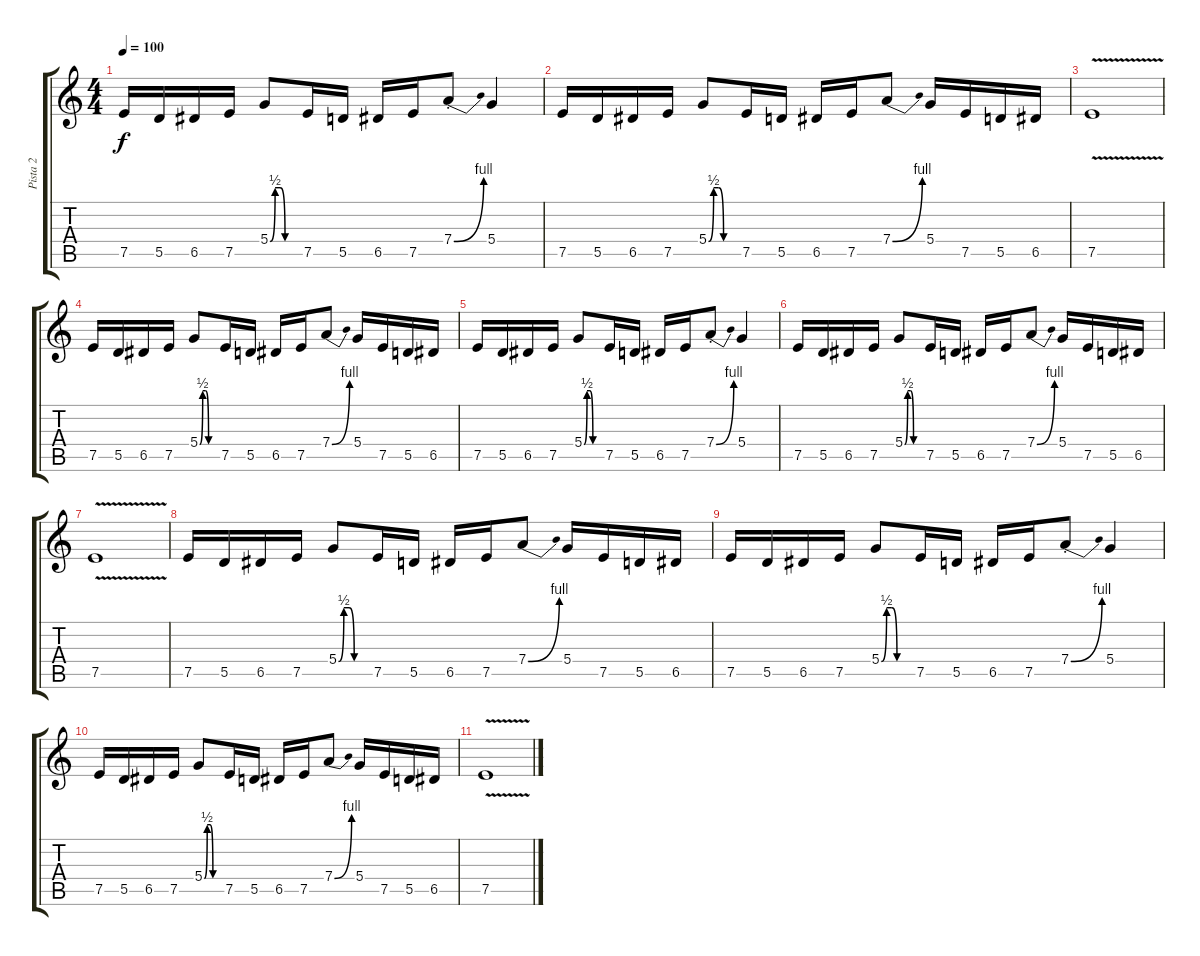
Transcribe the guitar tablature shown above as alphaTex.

\track ("Pista 2" "Pista 2") {instrument distortionguitar}
\staff {score tabs}
\tuning (E4 B3 G3 D3 A2 E2) {hide}
\ts (4 4)
\tempo 100
\clef g2
\ks c
7.5.16{dy f} 5.5.16 6.5.16 7.5.16 5.4{be (custom 0 0 10 2 20 2 30 0 60 0)}.8 7.5.16 5.5.16 6.5.16 7.5.16 7.4{be (bend 0 0 60 4) st}.8 5.4.4 |
7.5.16 5.5.16 6.5.16 7.5.16 5.4{be (custom 0 0 10 2 20 2 30 0 60 0)}.8 7.5.16 5.5.16 6.5.16 7.5.16 7.4{be (bend 0 0 60 4)}.8 5.4.16 7.5.16 5.5.16 6.5.16 |
7.5{v}.1 |
7.5.16 5.5.16 6.5.16 7.5.16 5.4{be (custom 0 0 10 2 20 2 30 0 60 0)}.8 7.5.16 5.5.16 6.5.16 7.5.16 7.4{be (bend 0 0 60 4)}.8 5.4.16 7.5.16 5.5.16 6.5.16 |
7.5.16 5.5.16 6.5.16 7.5.16 5.4{be (custom 0 0 10 2 20 2 30 0 60 0)}.8 7.5.16 5.5.16 6.5.16 7.5.16 7.4{be (bend 0 0 60 4) st}.8 5.4.4 |
7.5.16 5.5.16 6.5.16 7.5.16 5.4{be (custom 0 0 10 2 20 2 30 0 60 0)}.8 7.5.16 5.5.16 6.5.16 7.5.16 7.4{be (bend 0 0 60 4)}.8 5.4.16 7.5.16 5.5.16 6.5.16 |
7.5{v}.1 |
7.5.16 5.5.16 6.5.16 7.5.16 5.4{be (custom 0 0 10 2 20 2 30 0 60 0)}.8 7.5.16 5.5.16 6.5.16 7.5.16 7.4{be (bend 0 0 60 4)}.8 5.4.16 7.5.16 5.5.16 6.5.16 |
7.5.16 5.5.16 6.5.16 7.5.16 5.4{be (custom 0 0 10 2 20 2 30 0 60 0)}.8 7.5.16 5.5.16 6.5.16 7.5.16 7.4{be (bend 0 0 60 4) st}.8 5.4.4 |
7.5.16 5.5.16 6.5.16 7.5.16 5.4{be (custom 0 0 10 2 20 2 30 0 60 0)}.8 7.5.16 5.5.16 6.5.16 7.5.16 7.4{be (bend 0 0 60 4)}.8 5.4.16 7.5.16 5.5.16 6.5.16 |
7.5{v}.1
